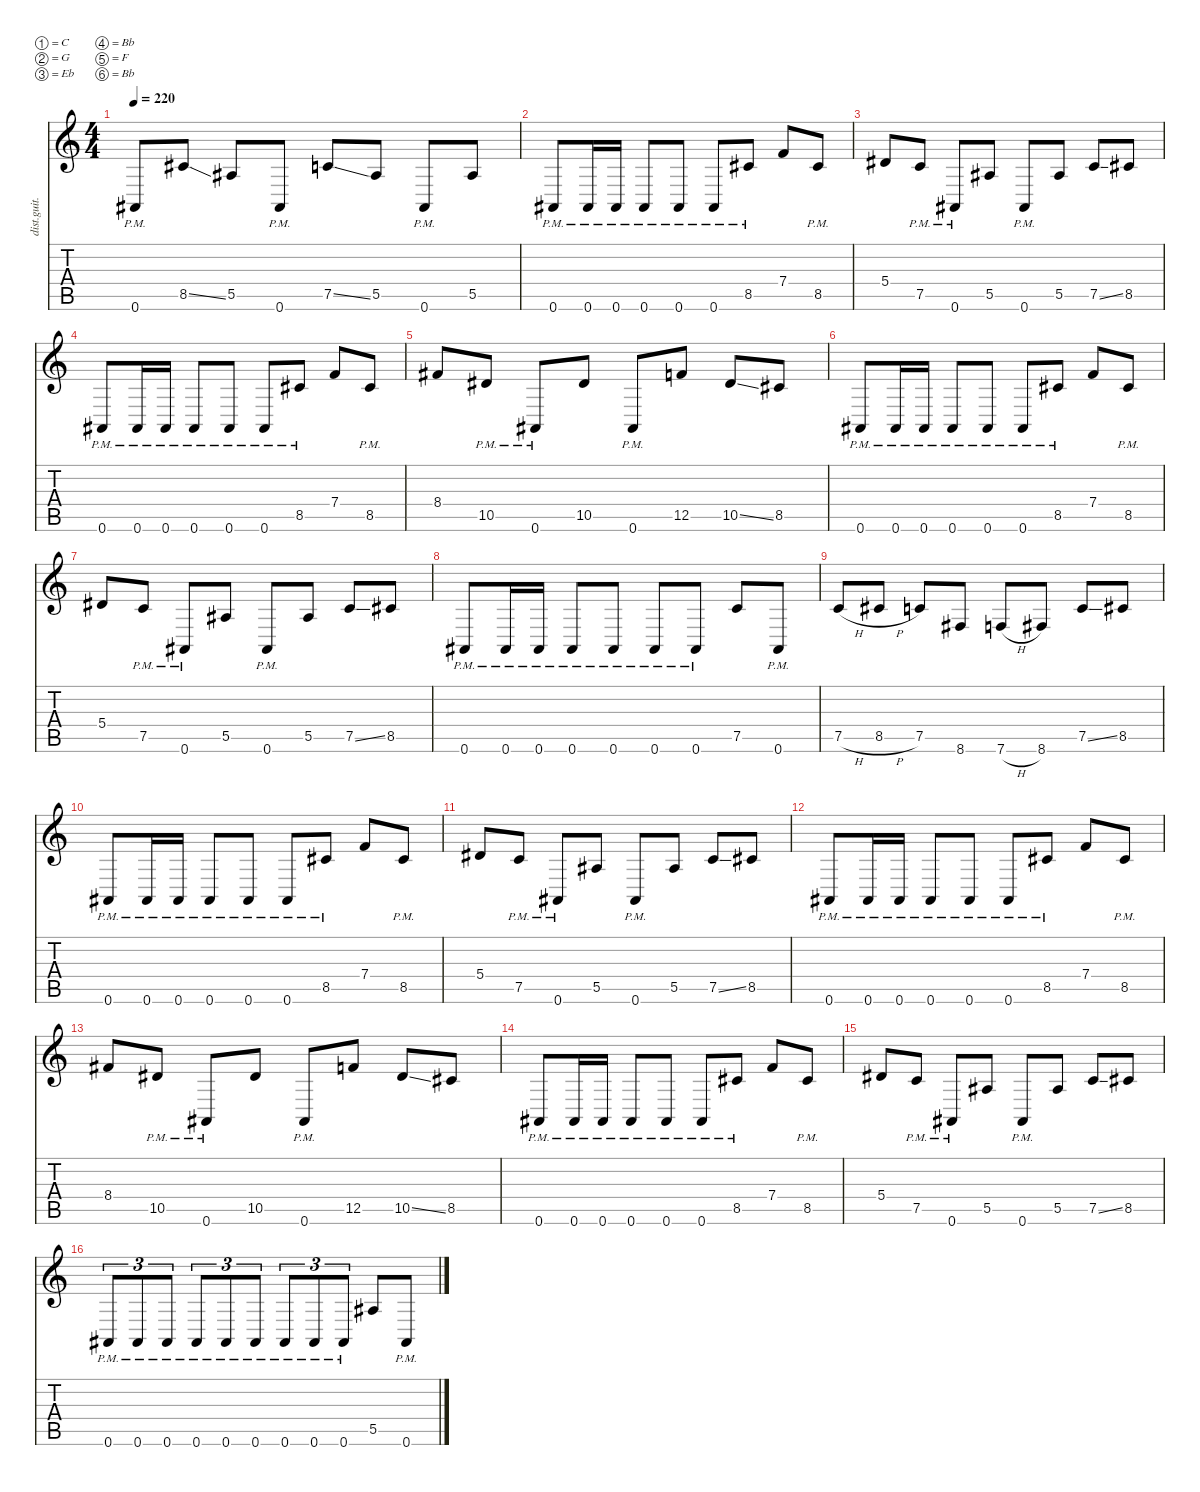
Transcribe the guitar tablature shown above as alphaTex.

\defaultSystemsLayout 4
\hideDynamics
\bracketExtendMode nobrackets
\track ("riff L" "dist.guit.") {instrument distortionguitar}
\staff {score tabs}
\tuning (C4 G3 Eb3 Bb2 F2 Bb1)
\ts (4 4)
\tempo 220
\clef g2
\ks c
0.6{pm acc #}.8{dy mf beam Up} 8.5{ss acc #}.8{beam Up} 5.5{acc #}.8{beam Up} 0.6{pm acc #}.8{beam Up} 7.5{ss}.8{beam Up} 5.5{acc #}.8{beam Up} 0.6{pm acc #}.8{beam Up} 5.5{acc #}.8{beam Up} |
0.6{pm acc #}.8{beam Up} 0.6{pm acc #}.16{beam Up} 0.6{pm acc #}.16{beam Up} 0.6{pm acc #}.8{beam Up} 0.6{pm acc #}.8{beam Up} 0.6{pm acc #}.8{beam Up} 8.5{pm acc #}.8{beam Up} 7.4.8{beam Up} 8.5{pm acc #}.8{beam Up} |
5.4{acc #}.8{beam Up} 7.5{pm}.8{beam Up} 0.6{pm acc #}.8{beam Up} 5.5{acc #}.8{beam Up} 0.6{pm acc #}.8{beam Up} 5.5{acc #}.8{beam Up} 7.5{ss}.8{beam Up} 8.5{acc #}.8{beam Up} |
0.6{pm acc #}.8{beam Up} 0.6{pm acc #}.16{beam Up} 0.6{pm acc #}.16{beam Up} 0.6{pm acc #}.8{beam Up} 0.6{pm acc #}.8{beam Up} 0.6{pm acc #}.8{beam Up} 8.5{pm acc #}.8{beam Up} 7.4.8{beam Up} 8.5{pm acc #}.8{beam Up} |
8.4{acc #}.8{beam Up} 10.5{pm acc #}.8{beam Up} 0.6{pm acc #}.8{beam Up} 10.5{acc #}.8{beam Up} 0.6{pm acc #}.8{beam Up} 12.5.8{beam Up} 10.5{ss acc #}.8{beam Up} 8.5{acc #}.8{beam Up} |
0.6{pm acc #}.8{beam Up} 0.6{pm acc #}.16{beam Up} 0.6{pm acc #}.16{beam Up} 0.6{pm acc #}.8{beam Up} 0.6{pm acc #}.8{beam Up} 0.6{pm acc #}.8{beam Up} 8.5{pm acc #}.8{beam Up} 7.4.8{beam Up} 8.5{pm acc #}.8{beam Up} |
5.4{acc #}.8{beam Up} 7.5{pm}.8{beam Up} 0.6{pm acc #}.8{beam Up} 5.5{acc #}.8{beam Up} 0.6{pm acc #}.8{beam Up} 5.5{acc #}.8{beam Up} 7.5{ss}.8{beam Up} 8.5{acc #}.8{beam Up} |
0.6{pm acc #}.8{beam Up} 0.6{pm acc #}.16{beam Up} 0.6{pm acc #}.16{beam Up} 0.6{pm acc #}.8{beam Up} 0.6{pm acc #}.8{beam Up} 0.6{pm acc #}.8{beam Up} 0.6{pm acc #}.8{beam Up} 7.5.8{beam Up} 0.6{pm acc #}.8{beam Up} |
7.5{h}.8{beam Up} 8.5{h acc #}.8{beam Up} 7.5.8{beam Up} 8.6{acc #}.8{beam Up} 7.6{h}.8{beam Up} 8.6{acc #}.8{beam Up} 7.5{ss}.8{beam Up} 8.5{acc #}.8{beam Up} |
0.6{pm acc #}.8{beam Up} 0.6{pm acc #}.16{beam Up} 0.6{pm acc #}.16{beam Up} 0.6{pm acc #}.8{beam Up} 0.6{pm acc #}.8{beam Up} 0.6{pm acc #}.8{beam Up} 8.5{pm acc #}.8{beam Up} 7.4.8{beam Up} 8.5{pm acc #}.8{beam Up} |
5.4{acc #}.8{beam Up} 7.5{pm}.8{beam Up} 0.6{pm acc #}.8{beam Up} 5.5{acc #}.8{beam Up} 0.6{pm acc #}.8{beam Up} 5.5{acc #}.8{beam Up} 7.5{ss}.8{beam Up} 8.5{acc #}.8{beam Up} |
0.6{pm acc #}.8{beam Up} 0.6{pm acc #}.16{beam Up} 0.6{pm acc #}.16{beam Up} 0.6{pm acc #}.8{beam Up} 0.6{pm acc #}.8{beam Up} 0.6{pm acc #}.8{beam Up} 8.5{pm acc #}.8{beam Up} 7.4.8{beam Up} 8.5{pm acc #}.8{beam Up} |
8.4{acc #}.8{beam Up} 10.5{pm acc #}.8{beam Up} 0.6{pm acc #}.8{beam Up} 10.5{acc #}.8{beam Up} 0.6{pm acc #}.8{beam Up} 12.5.8{beam Up} 10.5{ss acc #}.8{beam Up} 8.5{acc #}.8{beam Up} |
0.6{pm acc #}.8{beam Up} 0.6{pm acc #}.16{beam Up} 0.6{pm acc #}.16{beam Up} 0.6{pm acc #}.8{beam Up} 0.6{pm acc #}.8{beam Up} 0.6{pm acc #}.8{beam Up} 8.5{pm acc #}.8{beam Up} 7.4.8{beam Up} 8.5{pm acc #}.8{beam Up} |
5.4{acc #}.8{beam Up} 7.5{pm}.8{beam Up} 0.6{pm acc #}.8{beam Up} 5.5{acc #}.8{beam Up} 0.6{pm acc #}.8{beam Up} 5.5{acc #}.8{beam Up} 7.5{ss}.8{beam Up} 8.5{acc #}.8{beam Up} |
0.6{pm acc #}.8{tu (3 2) beam Up} 0.6{pm acc #}.8{tu (3 2) beam Up} 0.6{pm acc #}.8{tu (3 2) beam Up} 0.6{pm acc #}.8{tu (3 2) beam Up} 0.6{pm acc #}.8{tu (3 2) beam Up} 0.6{pm acc #}.8{tu (3 2) beam Up} 0.6{pm acc #}.8{tu (3 2) beam Up} 0.6{pm acc #}.8{tu (3 2) beam Up} 0.6{pm acc #}.8{tu (3 2) beam Up} 5.5{acc #}.8{beam Up} 0.6{pm acc #}.8{beam Up}
